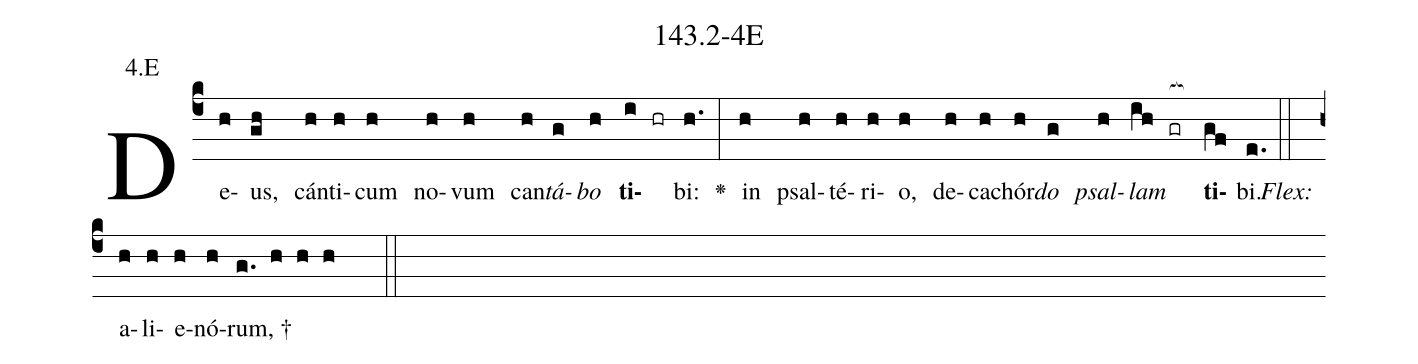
name: 143.2-4E;
annotation: 4.E;
%%
(c4)De(h)us,(gh) cán(h)ti(h)cum(h) no(h)vum(h) can(h)<i>tá</i>(g)<i>bo</i>(h) <b>ti</b>(i hr)bi:(h.) <v>\greheightstar</v>(:) in(h) psal(h)té(h)ri(h)o,(h) de(h)ca(h)chór(h)<i>do</i>(g) <i>psal</i>(h)<i>lam</i>(ih gr[ocb:1{]) <b>ti</b>(gf[ocb:0}])bi.(e.) (::)
<i>Flex:</i>()  a(h)li(h)e(h)nó(h)rum, †(g. h h h  ::)

%E(h) u(g) o(h) u(ih) a(gf) e.(e.) (::)
